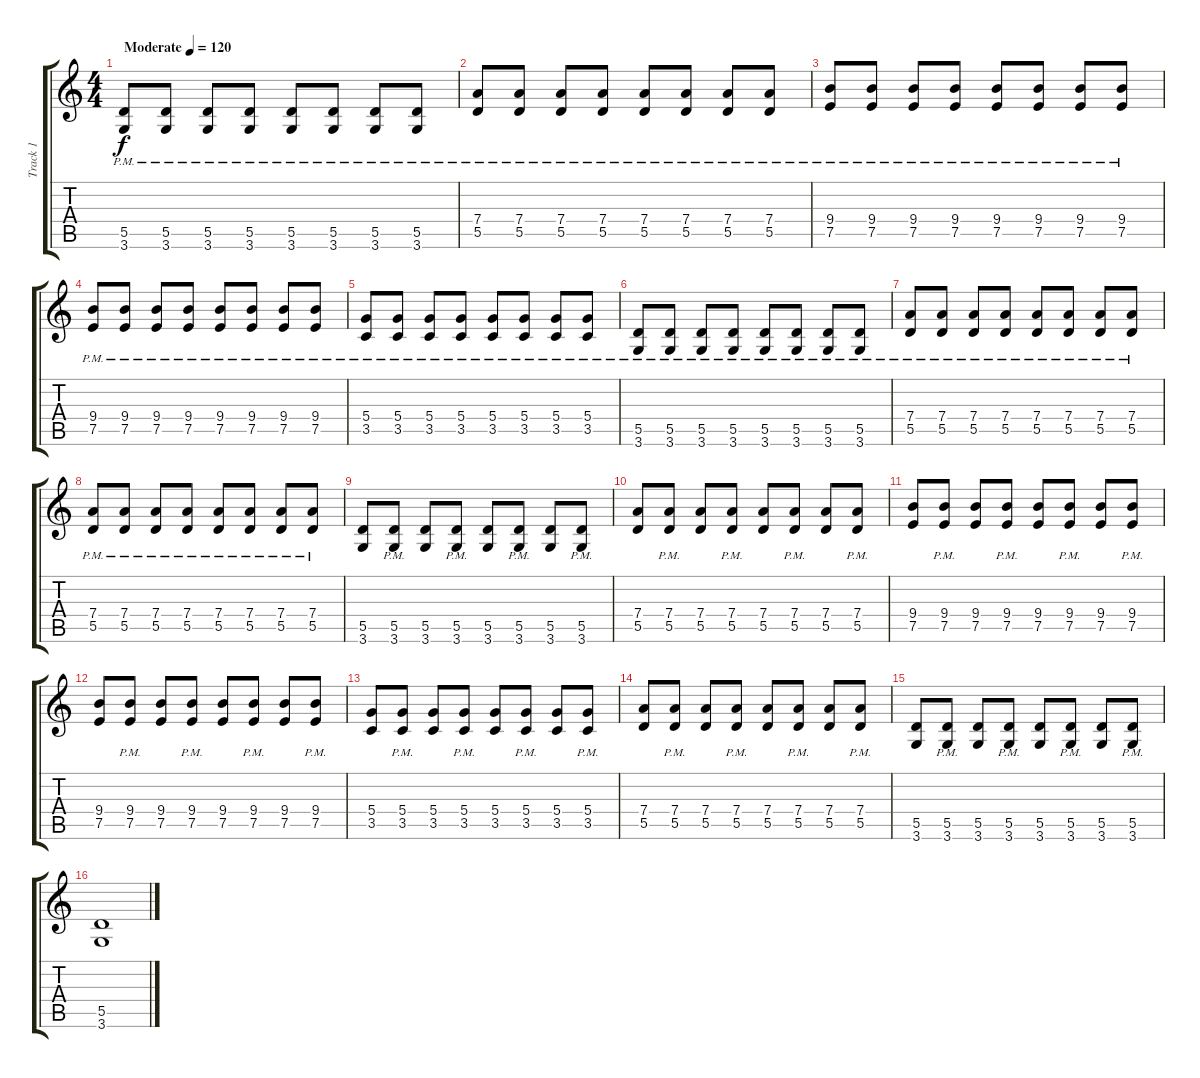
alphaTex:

\track ("Track 1" "Track 1") {instrument distortionguitar}
\staff {score tabs}
\tuning (E4 B3 G3 D3 A2 E2) {hide}
\ts (4 4)
\tempo (120 "Moderate")
\tempo 140
\tempo (120 "Moderate")
\clef g2
\ks c
(5.5{pm} 3.6{pm}).8{dy f instrument distortionguitar} (5.5{pm} 3.6{pm}).8 (5.5{pm} 3.6{pm}).8 (5.5{pm} 3.6{pm}).8 (5.5{pm} 3.6{pm}).8 (5.5{pm} 3.6{pm}).8 (5.5{pm} 3.6{pm}).8 (5.5{pm} 3.6{pm}).8 |
(7.4{pm} 5.5{pm}).8 (7.4{pm} 5.5{pm}).8 (7.4{pm} 5.5{pm}).8 (7.4{pm} 5.5{pm}).8 (7.4{pm} 5.5{pm}).8 (7.4{pm} 5.5{pm}).8 (7.4{pm} 5.5{pm}).8 (7.4{pm} 5.5{pm}).8 |
(9.4{pm} 7.5{pm}).8 (9.4{pm} 7.5{pm}).8 (9.4{pm} 7.5{pm}).8 (9.4{pm} 7.5{pm}).8 (9.4{pm} 7.5{pm}).8 (9.4{pm} 7.5{pm}).8 (9.4{pm} 7.5{pm}).8 (9.4{pm} 7.5{pm}).8 |
(9.4{pm} 7.5{pm}).8 (9.4{pm} 7.5{pm}).8 (9.4{pm} 7.5{pm}).8 (9.4{pm} 7.5{pm}).8 (9.4{pm} 7.5{pm}).8 (9.4{pm} 7.5{pm}).8 (9.4{pm} 7.5{pm}).8 (9.4{pm} 7.5{pm}).8 |
(5.4{pm} 3.5{pm}).8 (5.4{pm} 3.5{pm}).8 (5.4{pm} 3.5{pm}).8 (5.4{pm} 3.5{pm}).8 (5.4{pm} 3.5{pm}).8 (5.4{pm} 3.5{pm}).8 (5.4{pm} 3.5{pm}).8 (5.4{pm} 3.5{pm}).8 |
(5.5{pm} 3.6{pm}).8 (5.5{pm} 3.6{pm}).8 (5.5{pm} 3.6{pm}).8 (5.5{pm} 3.6{pm}).8 (5.5{pm} 3.6{pm}).8 (5.5{pm} 3.6{pm}).8 (5.5{pm} 3.6{pm}).8 (5.5{pm} 3.6{pm}).8 |
(7.4{pm} 5.5{pm}).8 (7.4{pm} 5.5{pm}).8 (7.4{pm} 5.5{pm}).8 (7.4{pm} 5.5{pm}).8 (7.4{pm} 5.5{pm}).8 (7.4{pm} 5.5{pm}).8 (7.4{pm} 5.5{pm}).8 (7.4{pm} 5.5{pm}).8 |
(7.4{pm} 5.5{pm}).8 (7.4{pm} 5.5{pm}).8 (7.4{pm} 5.5{pm}).8 (7.4{pm} 5.5{pm}).8 (7.4{pm} 5.5{pm}).8 (7.4{pm} 5.5{pm}).8 (7.4{pm} 5.5{pm}).8 (7.4{pm} 5.5{pm}).8 |
(5.5 3.6).8 (5.5{pm} 3.6{pm}).8 (5.5 3.6).8 (5.5{pm} 3.6{pm}).8 (5.5 3.6).8 (5.5{pm} 3.6{pm}).8 (5.5 3.6).8 (5.5{pm} 3.6{pm}).8 |
(7.4 5.5).8 (7.4{pm} 5.5{pm}).8 (7.4 5.5).8 (7.4{pm} 5.5{pm}).8 (7.4 5.5).8 (7.4{pm} 5.5{pm}).8 (7.4 5.5).8 (7.4{pm} 5.5{pm}).8 |
(9.4 7.5).8 (9.4{pm} 7.5{pm}).8 (9.4 7.5).8 (9.4{pm} 7.5{pm}).8 (9.4 7.5).8 (9.4{pm} 7.5{pm}).8 (9.4 7.5).8 (9.4{pm} 7.5{pm}).8 |
(9.4 7.5).8 (9.4{pm} 7.5{pm}).8 (9.4 7.5).8 (9.4{pm} 7.5{pm}).8 (9.4 7.5).8 (9.4{pm} 7.5{pm}).8 (9.4 7.5).8 (9.4{pm} 7.5{pm}).8 |
(5.4 3.5).8 (5.4{pm} 3.5{pm}).8 (5.4 3.5).8 (5.4{pm} 3.5{pm}).8 (5.4 3.5).8 (5.4{pm} 3.5{pm}).8 (5.4 3.5).8 (5.4{pm} 3.5{pm}).8 |
(7.4 5.5).8 (7.4{pm} 5.5{pm}).8 (7.4 5.5).8 (7.4{pm} 5.5{pm}).8 (7.4 5.5).8 (7.4{pm} 5.5{pm}).8 (7.4 5.5).8 (7.4{pm} 5.5{pm}).8 |
(5.5 3.6).8 (5.5{pm} 3.6{pm}).8 (5.5 3.6).8 (5.5{pm} 3.6{pm}).8 (5.5 3.6).8 (5.5{pm} 3.6{pm}).8 (5.5 3.6).8 (5.5{pm} 3.6{pm}).8 |
(5.5 3.6).1
